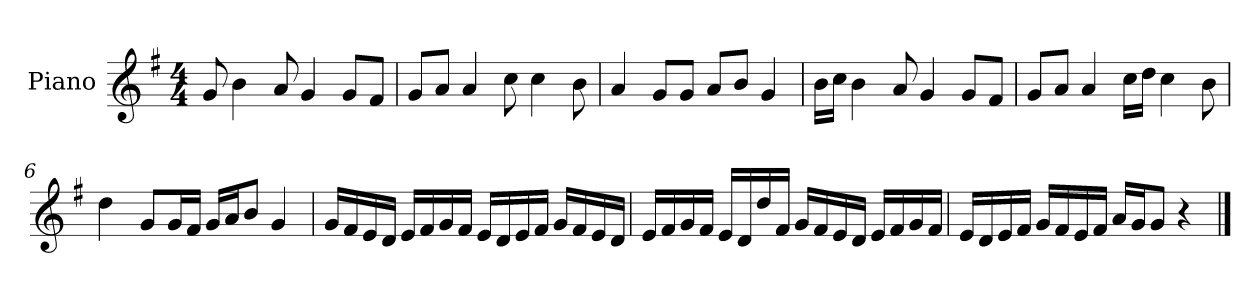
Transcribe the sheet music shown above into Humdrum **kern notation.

**kern
*part1
*staff1
*I"Piano
*I'P-no
*clefG2
*k[f#]
*M4/4
*MM90
=1
8g/
4b\
8a/
4g/
8g/L
8f#/J
=2
8g/L
8a/J
4a/
8cc\
4cc\
8b\
=3
4a/
8g/L
8g/J
8a/L
8b/J
4g/
=4
16b\LL
16cc\JJ
4b\
8a/
4g/
8g/L
8f#/J
=5
8g/L
8a/J
4a/
16cc\LL
16dd\JJ
4cc\
8b\
!!LO:LB:g=z
=6
4dd\
8g/L
16g/L
16f#/JJ
16g/LL
16a/J
8b/J
4g/
=7
16g/LL
16f#/
16e/
16d/JJ
16e/LL
16f#/
16g/
16f#/JJ
16e/LL
16d/
16e/
16f#/JJ
16g/LL
16f#/
16e/
16d/JJ
=8
16e/LL
16f#/
16g/
16f#/JJ
16e/LL
16d/
16dd/
16f#/JJ
16g/LL
16f#/
16e/
16d/JJ
16e/LL
16f#/
16g/
16f#/JJ
!!LO:LB:g=z
=9
16e/LL
16d/
16e/
16f#/JJ
16g/LL
16f#/
16e/
16f#/JJ
16a/LL
16g/J
8g/J
4r
==
*-
